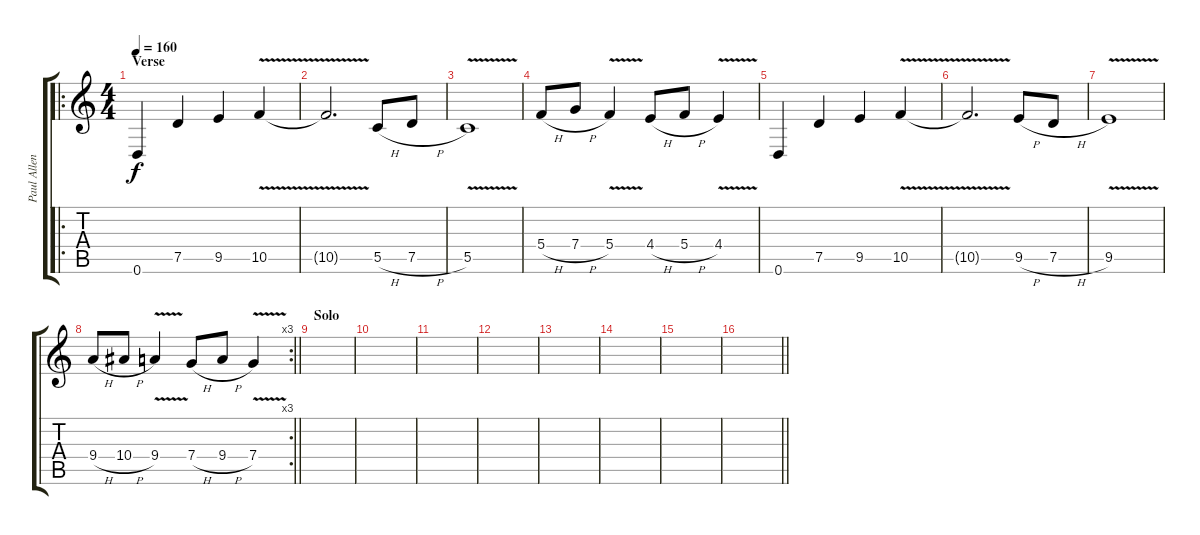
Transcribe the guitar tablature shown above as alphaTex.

\track ("Paul Allender" "Paul Allen") {instrument overdrivenguitar}
\staff {score tabs}
\tuning (D4 A3 F3 C3 G2 D2) {hide}
\ro
\ts (4 4)
\section ("" "Verse")
\tempo 160
\clef g2
\ks c
0.6.4{dy f} 7.5.4 9.5.4 10.5{v}.4 |
10.5{t}.2{d} 5.5{h}.8 7.5{h}.8 |
5.5{v}.1 |
5.4{h}.8 7.4{h}.8 5.4{v}.4 4.4{h}.8 5.4{h}.8 4.4{v}.4 |
0.6.4 7.5.4 9.5.4 10.5{v}.4 |
10.5{t}.2{d} 9.5{h}.8 7.5{h}.8 |
9.5{v}.1 |
\rc 3
\barLineRight lightlight
9.4{h}.8 10.4{h}.8 9.4{v}.4 7.4{h}.8 9.4{h}.8 7.4{v}.4 |
\section ("" "Solo")
|
|
|
|
|
|
|
\barLineRight lightlight
